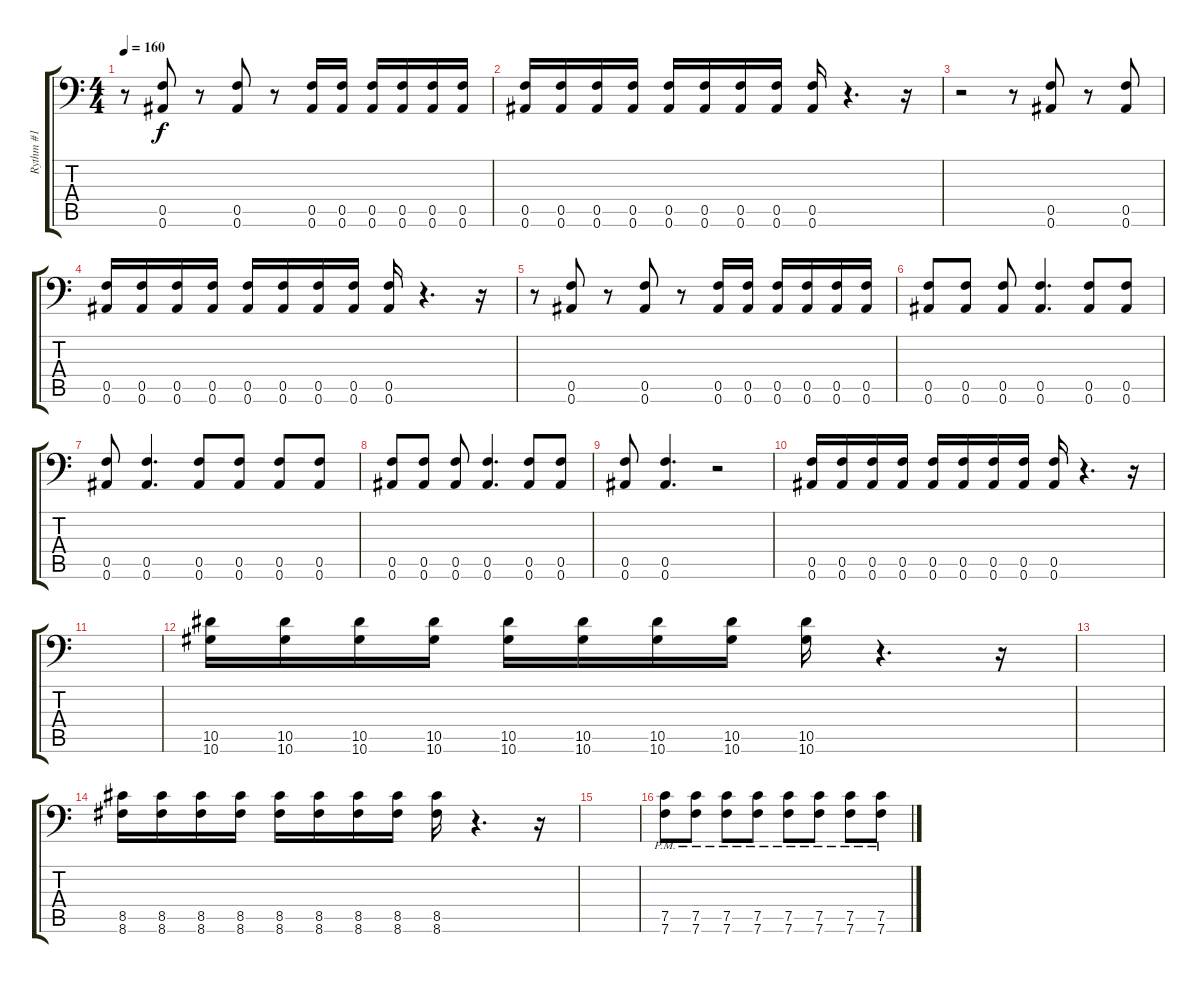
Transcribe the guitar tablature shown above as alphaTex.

\track ("Rythm #1" "Rythm #1") {instrument distortionguitar}
\staff {score tabs}
\tuning (C4 G3 Eb3 Bb2 F2 Bb1) {hide}
\ts (4 4)
\tempo 160
\clef f4
\ks c
r.8{dy f} (0.5 0.6).8 r.8 (0.5 0.6).8 r.8 (0.5 0.6).16 (0.5 0.6).16 (0.5 0.6).16 (0.5 0.6).16 (0.5 0.6).16 (0.5 0.6).16 |
(0.5 0.6).16 (0.5 0.6).16 (0.5 0.6).16 (0.5 0.6).16 (0.5 0.6).16 (0.5 0.6).16 (0.5 0.6).16 (0.5 0.6).16 (0.5 0.6).16 r.4{d} r.16 |
r.2 r.8 (0.5 0.6).8 r.8 (0.5 0.6).8 |
(0.5 0.6).16 (0.5 0.6).16 (0.5 0.6).16 (0.5 0.6).16 (0.5 0.6).16 (0.5 0.6).16 (0.5 0.6).16 (0.5 0.6).16 (0.5 0.6).16 r.4{d} r.16 |
r.8 (0.5 0.6).8 r.8 (0.5 0.6).8 r.8 (0.5 0.6).16 (0.5 0.6).16 (0.5 0.6).16 (0.5 0.6).16 (0.5 0.6).16 (0.5 0.6).16 |
(0.5 0.6).8 (0.5 0.6).8 (0.5 0.6).8 (0.5 0.6).4{d} (0.5 0.6).8 (0.5 0.6).8 |
(0.5 0.6).8 (0.5 0.6).4{d} (0.5 0.6).8 (0.5 0.6).8 (0.5 0.6).8 (0.5 0.6).8 |
(0.5 0.6).8 (0.5 0.6).8 (0.5 0.6).8 (0.5 0.6).4{d} (0.5 0.6).8 (0.5 0.6).8 |
(0.5 0.6).8 (0.5 0.6).4{d} r.2 |
(0.5 0.6).16 (0.5 0.6).16 (0.5 0.6).16 (0.5 0.6).16 (0.5 0.6).16 (0.5 0.6).16 (0.5 0.6).16 (0.5 0.6).16 (0.5 0.6).16 r.4{d} r.16 |
|
(10.5 10.6).16 (10.5 10.6).16 (10.5 10.6).16 (10.5 10.6).16 (10.5 10.6).16 (10.5 10.6).16 (10.5 10.6).16 (10.5 10.6).16 (10.5 10.6).16 r.4{d} r.16 |
|
(8.5 8.6).16 (8.5 8.6).16 (8.5 8.6).16 (8.5 8.6).16 (8.5 8.6).16 (8.5 8.6).16 (8.5 8.6).16 (8.5 8.6).16 (8.5 8.6).16 r.4{d} r.16 |
|
(7.5{pm} 7.6{pm}).8 (7.5{pm} 7.6{pm}).8 (7.5{pm} 7.6{pm}).8 (7.5{pm} 7.6{pm}).8 (7.5{pm} 7.6{pm}).8 (7.5{pm} 7.6{pm}).8 (7.5{pm} 7.6{pm}).8 (7.5{pm} 7.6{pm}).8
